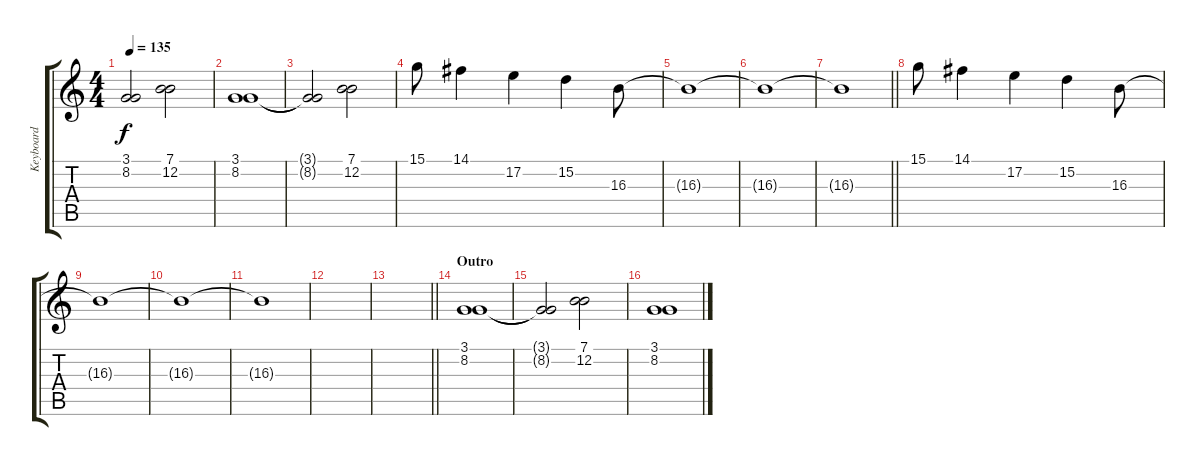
\track ("Keyboard" "Keyboard") {instrument acousticgrandpiano}
\staff {score tabs}
\tuning (E4 B3 G3 D3 A2 E2) {hide}
\ts (4 4)
\tempo 135
\clef g2
\ks c
(3.1{t} 8.2{t}).2{dy f} (7.1 12.2).2 |
(3.1 8.2).1 |
(3.1{t} 8.2{t}).2 (7.1 12.2).2 |
15.1.8{volume 13 instrument acousticgrandpiano} 14.1.4 17.2.4 15.2.4 16.3.8 |
16.3{t}.1 |
16.3{t}.1 |
\barLineRight lightlight
16.3{t}.1 |
15.1.8{volume 13} 14.1.4 17.2.4 15.2.4 16.3.8 |
16.3{t}.1 |
16.3{t}.1 |
16.3{t}.1 |
|
\barLineRight lightlight
|
\section ("" "Outro")
(3.1 8.2).1{volume 11 instrument stringensemble1} |
(3.1{t} 8.2{t}).2 (7.1 12.2).2 |
(3.1 8.2).1
